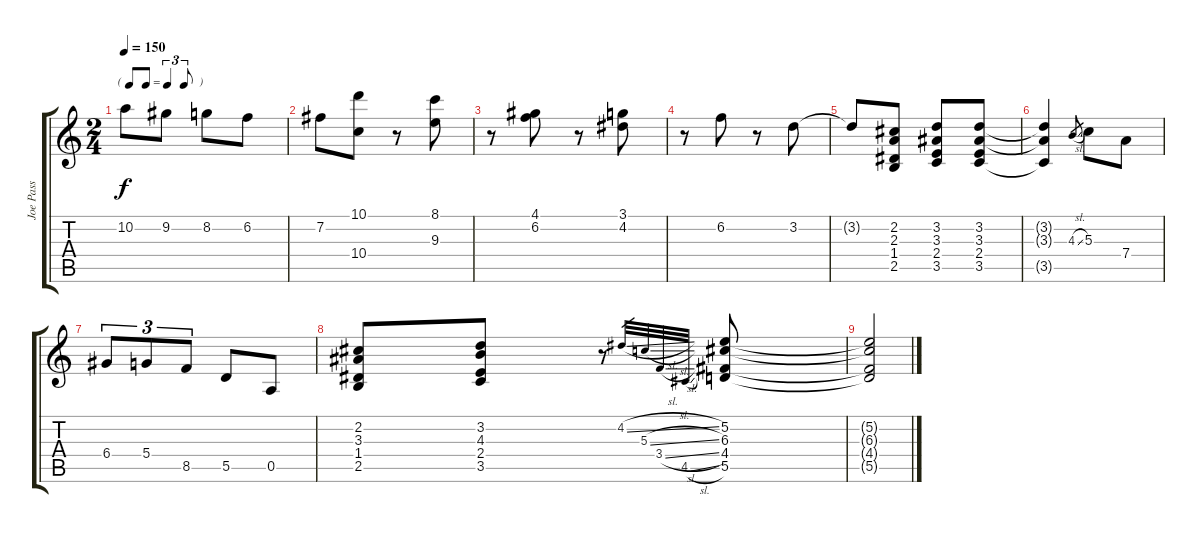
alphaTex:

\track ("Joe Pass" "Joe Pass") {instrument acousticguitarsteel}
\staff {score tabs}
\tuning (E4 B3 G3 D3 A2 E2) {hide}
\ts (2 4)
\tf triplet8th
\tempo 150
\clef g2
\ks c
10.2.8{dy f} 9.2.8 8.2.8 6.2.8 |
7.2.8 (10.1 10.4).8 r.8 (8.1 9.3).8 |
r.8 (4.1 6.2).8 r.8 (3.1 4.2).8 |
r.8 6.2.8 r.8 3.2.8 |
3.2{t}.8 (2.2 2.3 1.4 2.5).8 (3.2 3.3 2.4 3.5).8 (3.2 3.3 2.4 3.5).8 |
(3.2{t} 3.3{t} 3.5{t}).4 4.3{sl}.8{gr} 5.3.8 7.4.8 |
6.4.8{tu (3 2)} 5.4.8{tu (3 2)} 8.5.8{tu (3 2)} 5.5.8 0.5.8 |
(2.2 3.3 1.4 2.5).8 (3.2 4.3 2.4 3.5).8 r.8 4.2{sl}.32{gr} 5.3{sl}.32{gr} 3.4{sl}.32{gr} 4.5{sl}.32{gr} (5.2 6.3 4.4 5.5).8 |
(5.2{t} 6.3{t} 4.4{t} 5.5{t}).2
